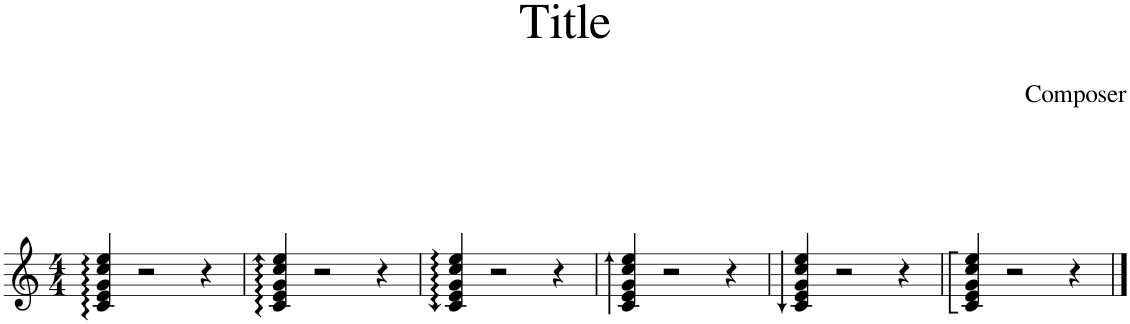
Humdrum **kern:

**kern
*part1
*staff1
*I"Piano
*I'Pno.
*clefG2
*k[]
*M4/4
=1
4c/:: 4e/:: 4g/:: 4cc/:: 4ee/::
2r
4r
=2
4c/:: 4e/:: 4g/:: 4cc/:: 4ee/::
2r
4r
=3
4c/:: 4e/:: 4g/:: 4cc/:: 4ee/::
2r
4r
=4
4c/:: 4e/:: 4g/:: 4cc/:: 4ee/::
2r
4r
=5
4c/:: 4e/:: 4g/:: 4cc/:: 4ee/::
2r
4r
=6
4c/:: 4e/:: 4g/:: 4cc/:: 4ee/::
2r
4r
==
*-
